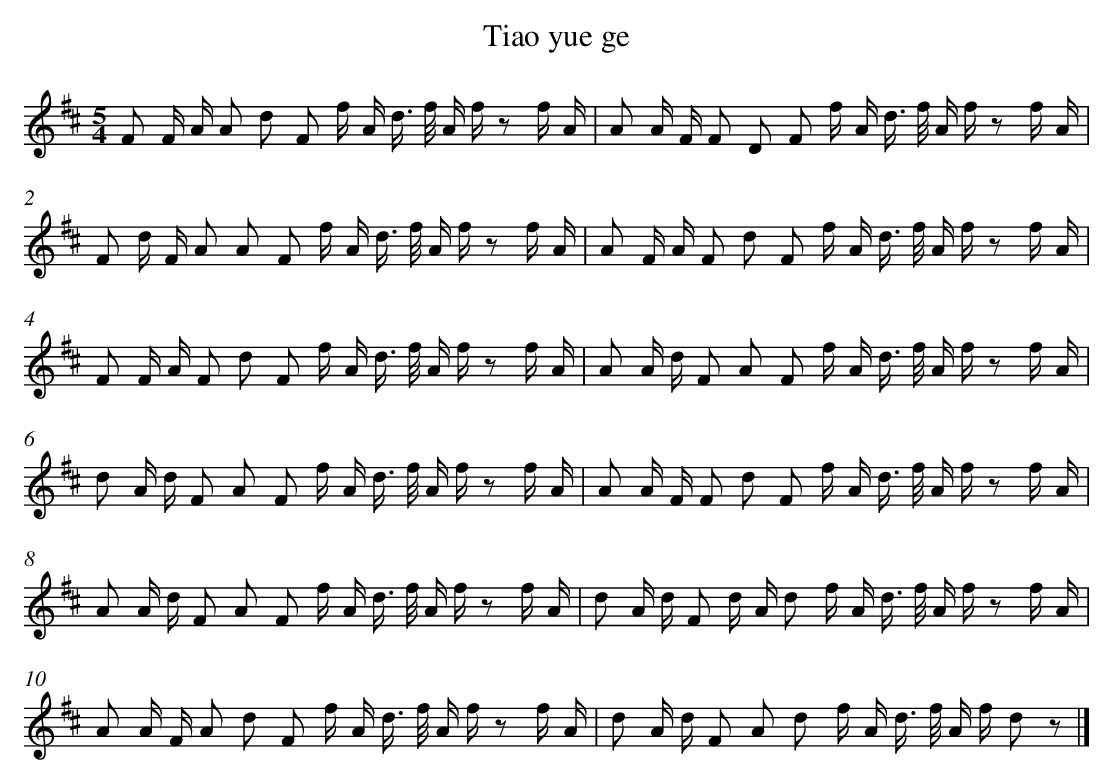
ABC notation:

X:1
T: Tiao yue ge
L: 1/16
M: 5/4
K: D
F2 F A A2 d2 F2 f A d> f A f z2 f A [I:setbarnb 1]|
A2 A F F2 D2 F2 f A d> f A f z2 f A |
F2 d F A2 A2 F2 f A d> f A f z2 f A |
A2 F A F2 d2 F2 f A d> f A f z2 f A |
F2 F A F2 d2 F2 f A d> f A f z2 f A |
A2 A d F2 A2 F2 f A d> f A f z2 f A |
d2 A d F2 A2 F2 f A d> f A f z2 f A |
A2 A F F2 d2 F2 f A d> f A f z2 f A |
A2 A d F2 A2 F2 f A d> f A f z2 f A |
d2 A d F2 d A d2 f A d> f A f z2 f A |
A2 A F A2 d2 F2 f A d> f A f z2 f A |
d2 A d F2 A2 d2 f A d> f A f d2 z2 |]
